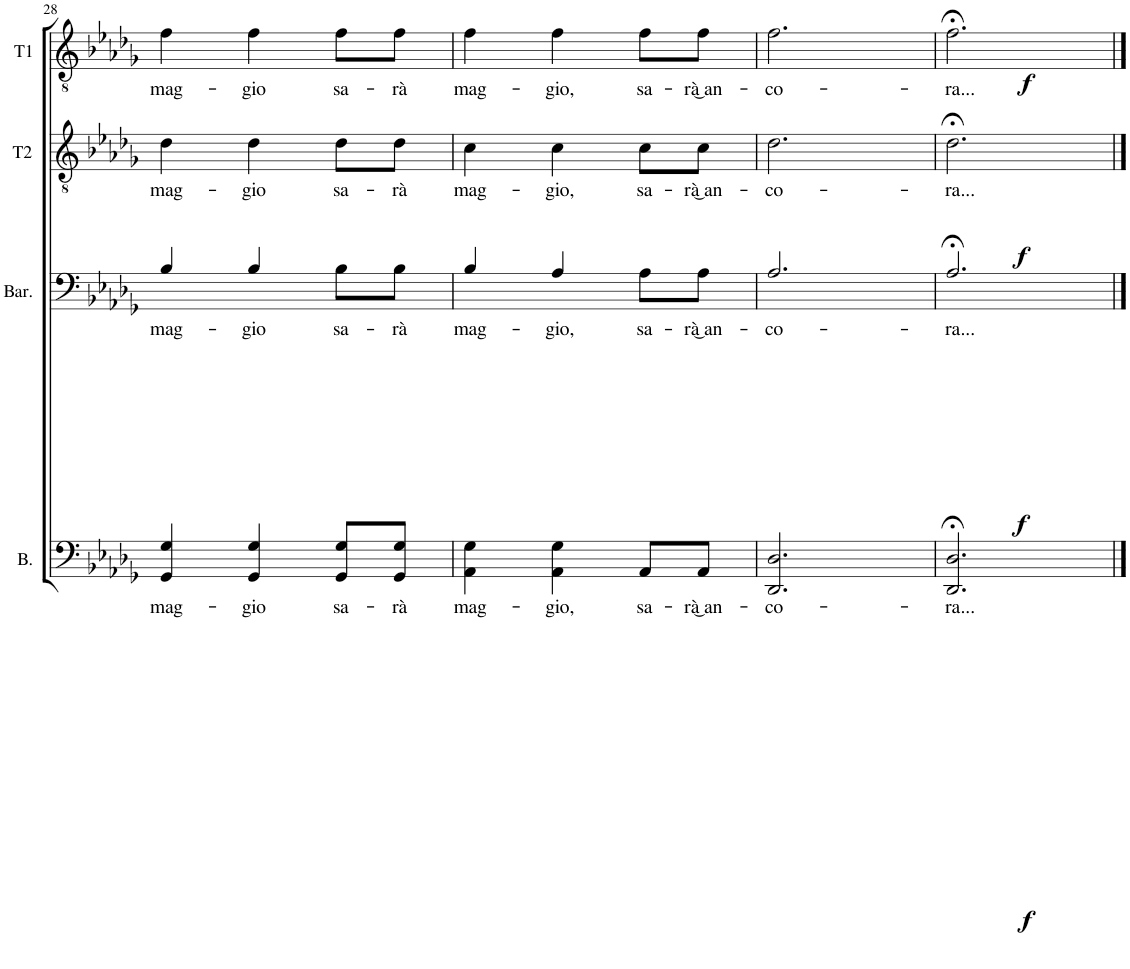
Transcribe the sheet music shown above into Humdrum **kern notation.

**kern	**text	**dynam	**kern	**text	**dynam	**kern	**text	**dynam	**kern	**text	**dynam
*part4	*part4	*part4	*part3	*part3	*part3	*part2	*part2	*part2	*part1	*part1	*part1
*staff4	*staff4	*staff4	*staff3	*staff3	*staff3	*staff2	*staff2	*staff2	*staff1	*staff1	*staff1
*I"Bass	*	*	*I"Baritone	*	*	*I"Tenor2	*	*	*I"Tenor1	*	*
*I'B.	*	*	*I'Bar.	*	*	*I'T2	*	*	*I'T1	*	*
!!LO:PB:g=z
*clefF4	*	*	*clefF4	*	*	*clefGv2	*	*	*clefGv2	*	*
*k[b-e-a-d-g-]	*	*	*k[b-e-a-d-g-]	*	*	*k[b-e-a-d-g-]	*	*	*k[b-e-a-d-g-]	*	*
*M3/4	*	*	*M3/4	*	*	*M3/4	*	*	*M3/4	*	*
=28	=28	=28	=28	=28	=28	=28	=28	=28	=28	=28	=28
!	!LO:LY:b	!	!	!LO:LY:b	!	!	!LO:LY:b	!	!	!LO:LY:b	!
4GG-/ 4G-/	mag-	.	4B-/	mag-	.	4d-\	mag-	.	4f\	mag-	.
!	!LO:LY:b	!	!	!LO:LY:b	!	!	!LO:LY:b	!	!	!LO:LY:b	!
4GG-/ 4G-/	-gio	.	4B-/	-gio	.	4d-\	-gio	.	4f\	-gio	.
!	!LO:LY:b	!	!	!LO:LY:b	!	!	!LO:LY:b	!	!	!LO:LY:b	!
8GG-/ 8G-/L	sa-	.	8B-\L	sa-	.	8d-\L	sa-	.	8f\L	sa-	.
!	!LO:LY:b	!	!	!LO:LY:b	!	!	!LO:LY:b	!	!	!LO:LY:b	!
8GG-/ 8G-/J	-rà	.	8B-\J	-rà	.	8d-\J	-rà	.	8f\J	-rà	.
=29	=29	=29	=29	=29	=29	=29	=29	=29	=29	=29	=29
!	!LO:LY:b	!	!	!LO:LY:b	!	!	!LO:LY:b	!	!	!LO:LY:b	!
4AA-\ 4G-\	mag-	.	4B-/	mag-	.	4c\	mag-	.	4f\	mag-	.
!	!LO:LY:b	!	!	!LO:LY:b	!	!	!LO:LY:b	!	!	!LO:LY:b	!
4AA-\ 4G-\	-gio,	.	4A-/	-gio,	.	4c\	-gio,	.	4f\	-gio,	.
!	!LO:LY:b	!	!	!LO:LY:b	!	!	!LO:LY:b	!	!	!LO:LY:b	!
8AA-/L	sa-	.	8A-\L	sa-	.	8c\L	sa-	.	8f\L	sa-	.
!	!LO:LY:b	!	!	!LO:LY:b	!	!	!LO:LY:b	!	!	!LO:LY:b	!
8AA-/J	-rà͜ an-	.	8A-\J	-rà͜ an-	.	8c\J	-rà͜ an-	.	8f\J	-rà͜ an-	.
=30	=30	=30	=30	=30	=30	=30	=30	=30	=30	=30	=30
!	!LO:LY:b	!	!	!LO:LY:b	!	!	!LO:LY:b	!	!	!LO:LY:b	!
2.DD-/ 2.D-/	-co-	.	2.A-/	-co-	.	2.d-\	-co-	.	2.f\	-co-	.
=31	=31	=31	=31	=31	=31	=31	=31	=31	=31	=31	=31
!	!LO:LY:b	!LO:DY:b	!	!LO:LY:b	!LO:DY:b	!	!LO:LY:b	!LO:DY:b	!	!LO:LY:b	!LO:DY:b
2.DD-/;< 2.D-/;<	-ra...	f	2.A-;</	-ra...	f	2.d-;<\	-ra...	f	2.f;<\	-ra...	f
==	==	==	==	==	==	==	==	==	==	==	==
*-	*-	*-	*-	*-	*-	*-	*-	*-	*-	*-	*-
